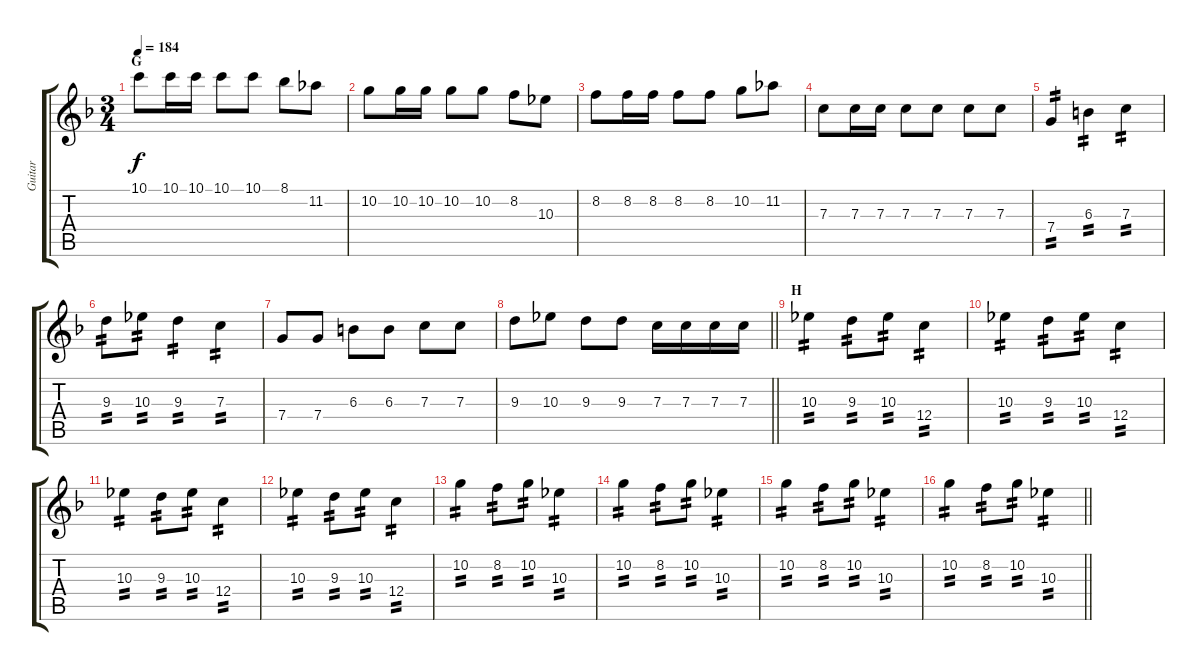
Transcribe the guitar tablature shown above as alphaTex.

\track ("Guitar" "Guitar") {instrument distortionguitar}
\staff {score tabs}
\tuning (D4 A3 F3 C3 G2 C2) {hide}
\ts (3 4)
\section ("" "G")
\tempo 184
\clef g2
\ks f
10.1.8{dy f} 10.1.16 10.1.16 10.1.8 10.1.8 8.1.8 11.2.8 |
10.2.8 10.2.16 10.2.16 10.2.8 10.2.8 8.2.8 10.3.8 |
8.2.8 8.2.16 8.2.16 8.2.8 8.2.8 10.2.8 11.2.8 |
7.3.8 7.3.16 7.3.16 7.3.8 7.3.8 7.3.8 7.3.8 |
7.4.4{tp 2} 6.3.4{tp 2} 7.3.4{tp 2} |
9.3.8{tp 2} 10.3.8{tp 2} 9.3.4{tp 2} 7.3.4{tp 2} |
7.4.8 7.4.8 6.3.8 6.3.8 7.3.8 7.3.8 |
\barLineRight lightlight
9.3.8 10.3.8 9.3.8 9.3.8 7.3.16 7.3.16 7.3.16 7.3.16 |
\section ("" "H")
10.3.4{tp 2} 9.3.8{tp 2} 10.3.8{tp 2} 12.4.4{tp 2} |
10.3.4{tp 2} 9.3.8{tp 2} 10.3.8{tp 2} 12.4.4{tp 2} |
10.3.4{tp 2} 9.3.8{tp 2} 10.3.8{tp 2} 12.4.4{tp 2} |
10.3.4{tp 2} 9.3.8{tp 2} 10.3.8{tp 2} 12.4.4{tp 2} |
10.2.4{tp 2} 8.2.8{tp 2} 10.2.8{tp 2} 10.3.4{tp 2} |
10.2.4{tp 2} 8.2.8{tp 2} 10.2.8{tp 2} 10.3.4{tp 2} |
10.2.4{tp 2} 8.2.8{tp 2} 10.2.8{tp 2} 10.3.4{tp 2} |
\barLineRight lightlight
10.2.4{tp 2} 8.2.8{tp 2} 10.2.8{tp 2} 10.3.4{tp 2}
